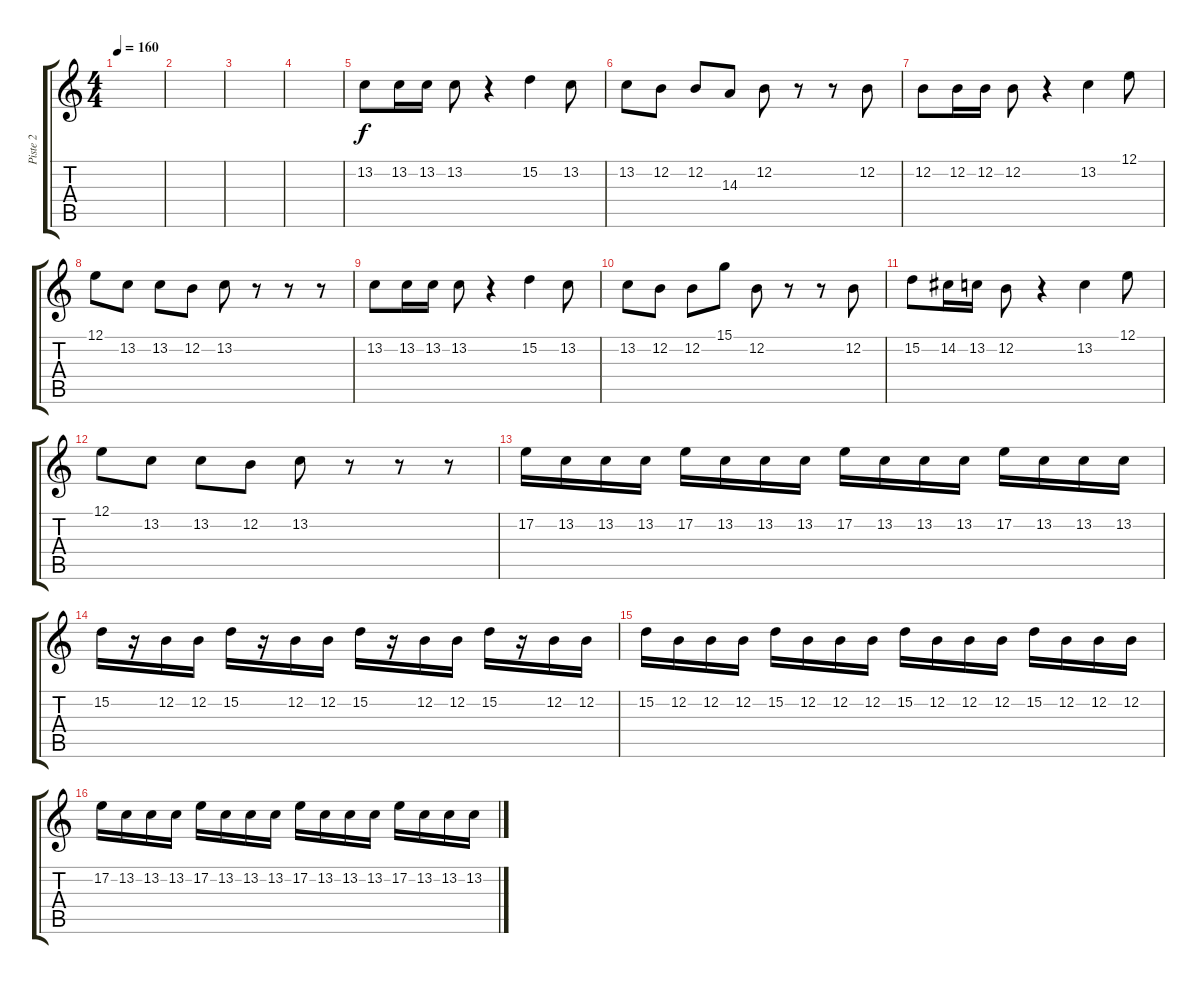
\track ("Piste 2" "Piste 2") {instrument altosax}
\staff {score tabs}
\tuning (E4 B3 G3 D3 A2 E2) {hide}
\ts (4 4)
\tempo 160
\clef g2
\ks c
|
|
|
|
13.2.8 13.2.16 13.2.16 13.2.8 r.4 15.2.4 13.2.8 |
13.2.8 12.2.8 12.2.8 14.3.8 12.2.8 r.8 r.8 12.2.8 |
12.2.8 12.2.16 12.2.16 12.2.8 r.4 13.2.4 12.1.8 |
12.1.8 13.2.8 13.2.8 12.2.8 13.2.8 r.8 r.8 r.8 |
13.2.8 13.2.16 13.2.16 13.2.8 r.4 15.2.4 13.2.8 |
13.2.8 12.2.8 12.2.8 15.1.8 12.2.8 r.8 r.8 12.2.8 |
15.2.8 14.2.16 13.2.16 12.2.8 r.4 13.2.4 12.1.8 |
12.1.8 13.2.8 13.2.8 12.2.8 13.2.8 r.8 r.8 r.8 |
17.2.16 13.2.16 13.2.16 13.2.16 17.2.16 13.2.16 13.2.16 13.2.16 17.2.16 13.2.16 13.2.16 13.2.16 17.2.16 13.2.16 13.2.16 13.2.16 |
15.2.16 r.16 12.2.16 12.2.16 15.2.16 r.16 12.2.16 12.2.16 15.2.16 r.16 12.2.16 12.2.16 15.2.16 r.16 12.2.16 12.2.16 |
15.2.16 12.2.16 12.2.16 12.2.16 15.2.16 12.2.16 12.2.16 12.2.16 15.2.16 12.2.16 12.2.16 12.2.16 15.2.16 12.2.16 12.2.16 12.2.16 |
17.2.16 13.2.16 13.2.16 13.2.16 17.2.16 13.2.16 13.2.16 13.2.16 17.2.16 13.2.16 13.2.16 13.2.16 17.2.16 13.2.16 13.2.16 13.2.16
